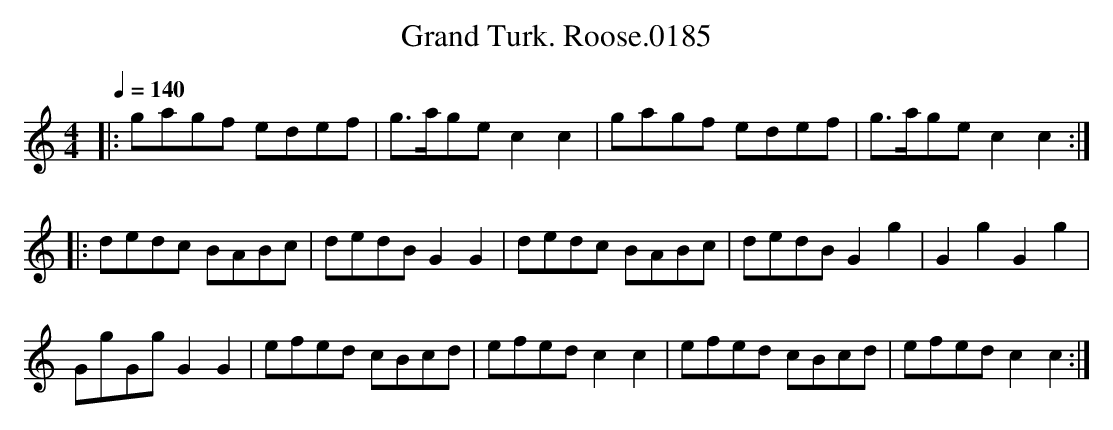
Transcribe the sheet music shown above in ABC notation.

X:1
T:Grand Turk. Roose.0185
M:4/4
L:1/8
Q:1/4=140
K:C
|: gagf edef | g>age c2 c2 | gagf edef | g>age c2 c2 :|
|: dedc BABc | dedB G2 G2 | dedc BABc | dedB G2 g2 | G2 g2 G2 g2 |
GgGg G2 G2 | efed cBcd | efed c2 c2 | efed cBcd | efed c2 c2 :|
